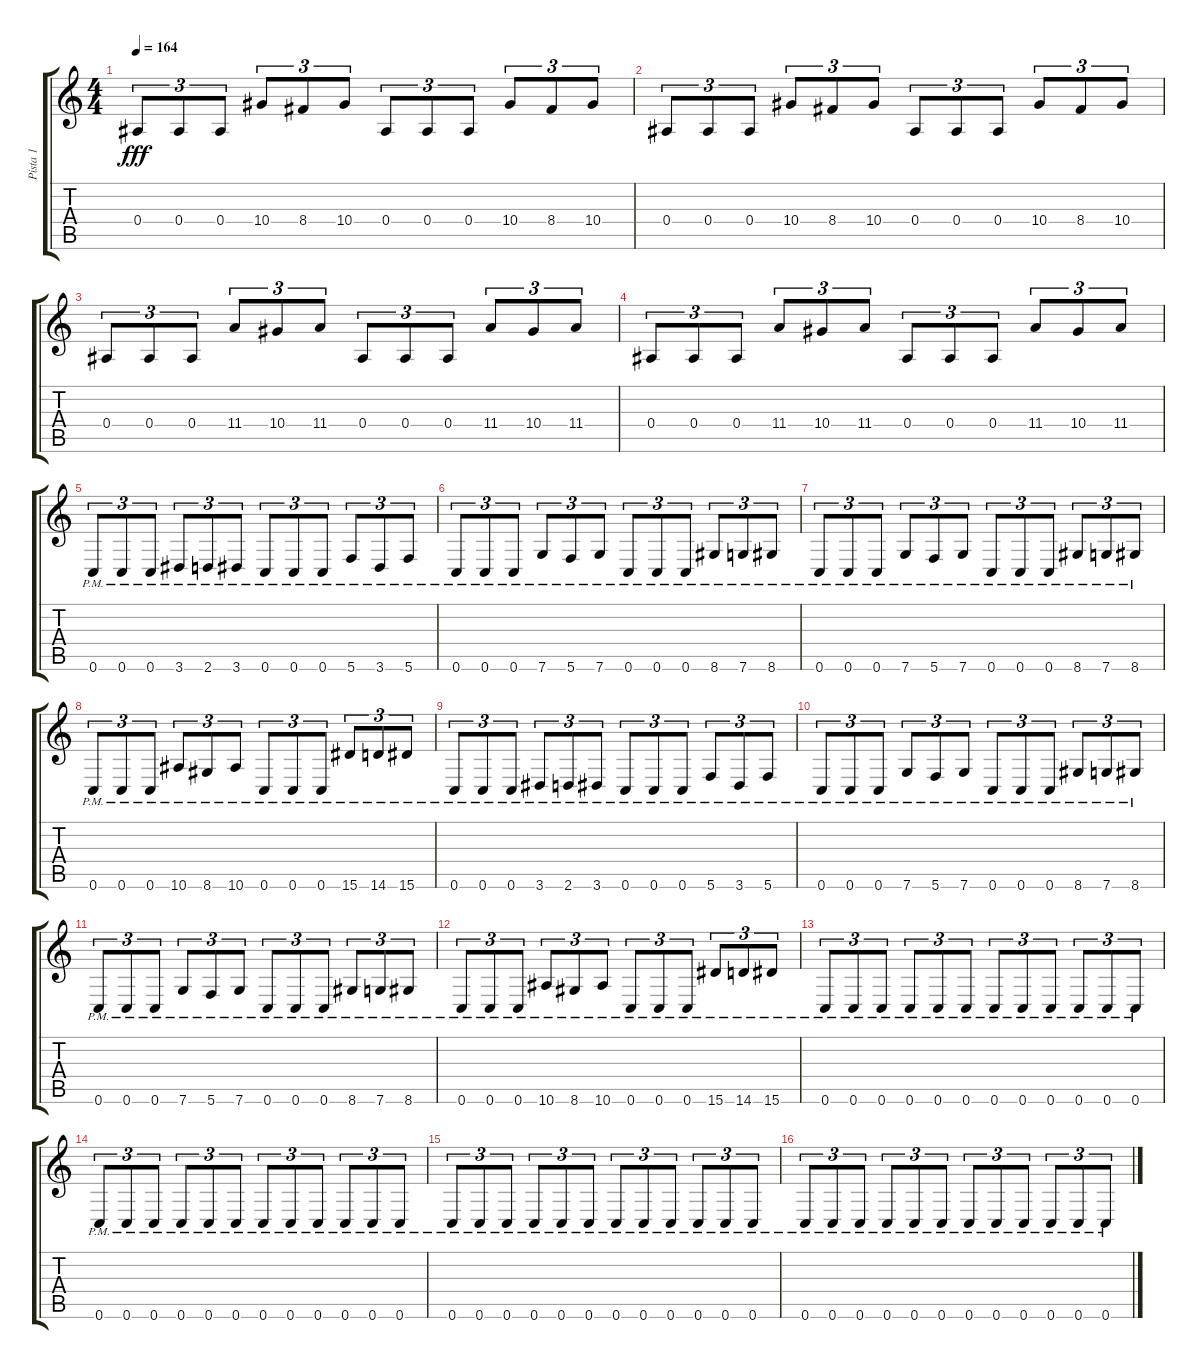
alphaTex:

\track ("Pista 1" "Pista 1") {instrument distortionguitar}
\staff {score tabs}
\tuning (C4 G3 Eb3 Bb2 F2 C2) {hide}
\ts (4 4)
\tempo 164
\clef g2
\ks c
0.4.8{tu (3 2) dy fff} 0.4.8{tu (3 2)} 0.4.8{tu (3 2)} 10.4.8{tu (3 2)} 8.4.8{tu (3 2)} 10.4.8{tu (3 2)} 0.4.8{tu (3 2)} 0.4.8{tu (3 2)} 0.4.8{tu (3 2)} 10.4.8{tu (3 2)} 8.4.8{tu (3 2)} 10.4.8{tu (3 2)} |
0.4.8{tu (3 2)} 0.4.8{tu (3 2)} 0.4.8{tu (3 2)} 10.4.8{tu (3 2)} 8.4.8{tu (3 2)} 10.4.8{tu (3 2)} 0.4.8{tu (3 2)} 0.4.8{tu (3 2)} 0.4.8{tu (3 2)} 10.4.8{tu (3 2)} 8.4.8{tu (3 2)} 10.4.8{tu (3 2)} |
0.4.8{tu (3 2)} 0.4.8{tu (3 2)} 0.4.8{tu (3 2)} 11.4.8{tu (3 2)} 10.4.8{tu (3 2)} 11.4.8{tu (3 2)} 0.4.8{tu (3 2)} 0.4.8{tu (3 2)} 0.4.8{tu (3 2)} 11.4.8{tu (3 2)} 10.4.8{tu (3 2)} 11.4.8{tu (3 2)} |
0.4.8{tu (3 2)} 0.4.8{tu (3 2)} 0.4.8{tu (3 2)} 11.4.8{tu (3 2)} 10.4.8{tu (3 2)} 11.4.8{tu (3 2)} 0.4.8{tu (3 2)} 0.4.8{tu (3 2)} 0.4.8{tu (3 2)} 11.4.8{tu (3 2)} 10.4.8{tu (3 2)} 11.4.8{tu (3 2)} |
0.6{pm}.8{tu (3 2)} 0.6{pm}.8{tu (3 2)} 0.6{pm}.8{tu (3 2)} 3.6{pm}.8{tu (3 2)} 2.6{pm}.8{tu (3 2)} 3.6{pm}.8{tu (3 2)} 0.6{pm}.8{tu (3 2)} 0.6{pm}.8{tu (3 2)} 0.6{pm}.8{tu (3 2)} 5.6{pm}.8{tu (3 2)} 3.6{pm}.8{tu (3 2)} 5.6{pm}.8{tu (3 2)} |
0.6{pm}.8{tu (3 2)} 0.6{pm}.8{tu (3 2)} 0.6{pm}.8{tu (3 2)} 7.6{pm}.8{tu (3 2)} 5.6{pm}.8{tu (3 2)} 7.6{pm}.8{tu (3 2)} 0.6{pm}.8{tu (3 2)} 0.6{pm}.8{tu (3 2)} 0.6{pm}.8{tu (3 2)} 8.6{pm}.8{tu (3 2)} 7.6{pm}.8{tu (3 2)} 8.6{pm}.8{tu (3 2)} |
0.6{pm}.8{tu (3 2)} 0.6{pm}.8{tu (3 2)} 0.6{pm}.8{tu (3 2)} 7.6{pm}.8{tu (3 2)} 5.6{pm}.8{tu (3 2)} 7.6{pm}.8{tu (3 2)} 0.6{pm}.8{tu (3 2)} 0.6{pm}.8{tu (3 2)} 0.6{pm}.8{tu (3 2)} 8.6{pm}.8{tu (3 2)} 7.6{pm}.8{tu (3 2)} 8.6{pm}.8{tu (3 2)} |
0.6{pm}.8{tu (3 2)} 0.6{pm}.8{tu (3 2)} 0.6{pm}.8{tu (3 2)} 10.6{pm}.8{tu (3 2)} 8.6{pm}.8{tu (3 2)} 10.6{pm}.8{tu (3 2)} 0.6{pm}.8{tu (3 2)} 0.6{pm}.8{tu (3 2)} 0.6{pm}.8{tu (3 2)} 15.6{pm}.8{tu (3 2)} 14.6{pm}.8{tu (3 2)} 15.6{pm}.8{tu (3 2)} |
0.6{pm}.8{tu (3 2)} 0.6{pm}.8{tu (3 2)} 0.6{pm}.8{tu (3 2)} 3.6{pm}.8{tu (3 2)} 2.6{pm}.8{tu (3 2)} 3.6{pm}.8{tu (3 2)} 0.6{pm}.8{tu (3 2)} 0.6{pm}.8{tu (3 2)} 0.6{pm}.8{tu (3 2)} 5.6{pm}.8{tu (3 2)} 3.6{pm}.8{tu (3 2)} 5.6{pm}.8{tu (3 2)} |
0.6{pm}.8{tu (3 2)} 0.6{pm}.8{tu (3 2)} 0.6{pm}.8{tu (3 2)} 7.6{pm}.8{tu (3 2)} 5.6{pm}.8{tu (3 2)} 7.6{pm}.8{tu (3 2)} 0.6{pm}.8{tu (3 2)} 0.6{pm}.8{tu (3 2)} 0.6{pm}.8{tu (3 2)} 8.6{pm}.8{tu (3 2)} 7.6{pm}.8{tu (3 2)} 8.6{pm}.8{tu (3 2)} |
0.6{pm}.8{tu (3 2)} 0.6{pm}.8{tu (3 2)} 0.6{pm}.8{tu (3 2)} 7.6{pm}.8{tu (3 2)} 5.6{pm}.8{tu (3 2)} 7.6{pm}.8{tu (3 2)} 0.6{pm}.8{tu (3 2)} 0.6{pm}.8{tu (3 2)} 0.6{pm}.8{tu (3 2)} 8.6{pm}.8{tu (3 2)} 7.6{pm}.8{tu (3 2)} 8.6{pm}.8{tu (3 2)} |
0.6{pm}.8{tu (3 2)} 0.6{pm}.8{tu (3 2)} 0.6{pm}.8{tu (3 2)} 10.6{pm}.8{tu (3 2)} 8.6{pm}.8{tu (3 2)} 10.6{pm}.8{tu (3 2)} 0.6{pm}.8{tu (3 2)} 0.6{pm}.8{tu (3 2)} 0.6{pm}.8{tu (3 2)} 15.6{pm}.8{tu (3 2)} 14.6{pm}.8{tu (3 2)} 15.6{pm}.8{tu (3 2)} |
0.6{pm}.8{tu (3 2)} 0.6{pm}.8{tu (3 2)} 0.6{pm}.8{tu (3 2)} 0.6{pm}.8{tu (3 2)} 0.6{pm}.8{tu (3 2)} 0.6{pm}.8{tu (3 2)} 0.6{pm}.8{tu (3 2)} 0.6{pm}.8{tu (3 2)} 0.6{pm}.8{tu (3 2)} 0.6{pm}.8{tu (3 2)} 0.6{pm}.8{tu (3 2)} 0.6{pm}.8{tu (3 2)} |
0.6{pm}.8{tu (3 2)} 0.6{pm}.8{tu (3 2)} 0.6{pm}.8{tu (3 2)} 0.6{pm}.8{tu (3 2)} 0.6{pm}.8{tu (3 2)} 0.6{pm}.8{tu (3 2)} 0.6{pm}.8{tu (3 2)} 0.6{pm}.8{tu (3 2)} 0.6{pm}.8{tu (3 2)} 0.6{pm}.8{tu (3 2)} 0.6{pm}.8{tu (3 2)} 0.6{pm}.8{tu (3 2)} |
0.6{pm}.8{tu (3 2)} 0.6{pm}.8{tu (3 2)} 0.6{pm}.8{tu (3 2)} 0.6{pm}.8{tu (3 2)} 0.6{pm}.8{tu (3 2)} 0.6{pm}.8{tu (3 2)} 0.6{pm}.8{tu (3 2)} 0.6{pm}.8{tu (3 2)} 0.6{pm}.8{tu (3 2)} 0.6{pm}.8{tu (3 2)} 0.6{pm}.8{tu (3 2)} 0.6{pm}.8{tu (3 2)} |
0.6{pm}.8{tu (3 2)} 0.6{pm}.8{tu (3 2)} 0.6{pm}.8{tu (3 2)} 0.6{pm}.8{tu (3 2)} 0.6{pm}.8{tu (3 2)} 0.6{pm}.8{tu (3 2)} 0.6{pm}.8{tu (3 2)} 0.6{pm}.8{tu (3 2)} 0.6{pm}.8{tu (3 2)} 0.6{pm}.8{tu (3 2)} 0.6{pm}.8{tu (3 2)} 0.6{pm}.8{tu (3 2)}
